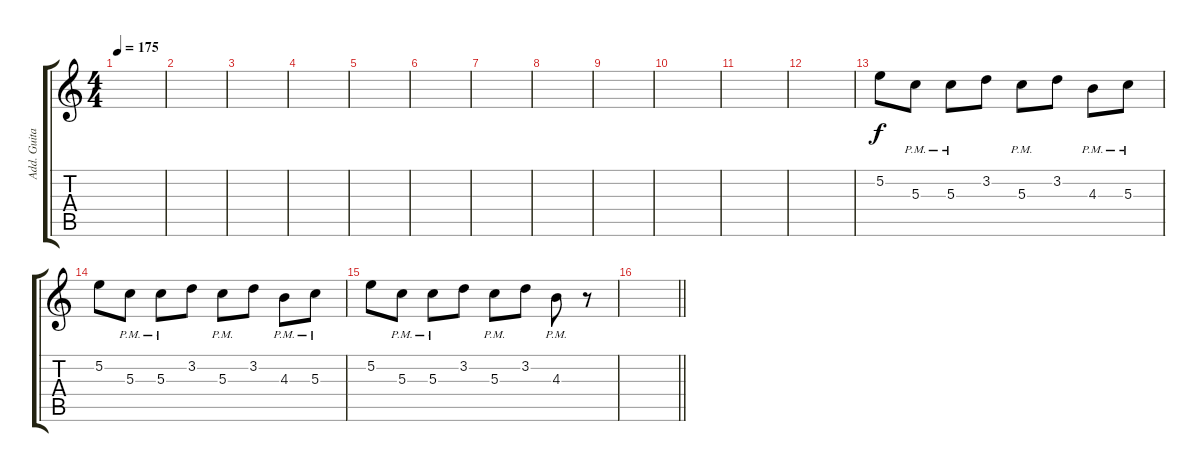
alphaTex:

\track ("Add. Guitar 1" "Add. Guita") {instrument distortionguitar}
\staff {score tabs}
\tuning (E4 B3 G3 D3 A2 E2) {hide}
\ts (4 4)
\tempo 175
\clef g2
\ks c
|
|
|
|
|
|
|
|
|
|
|
|
5.2.8 5.3{pm}.8 5.3{pm}.8 3.2.8 5.3{pm}.8 3.2.8 4.3{pm}.8 5.3{pm}.8 |
5.2.8 5.3{pm}.8 5.3{pm}.8 3.2.8 5.3{pm}.8 3.2.8 4.3{pm}.8 5.3{pm}.8 |
5.2.8 5.3{pm}.8 5.3{pm}.8 3.2.8 5.3{pm}.8 3.2.8 4.3{pm}.8 r.8 |
\barLineRight lightlight
